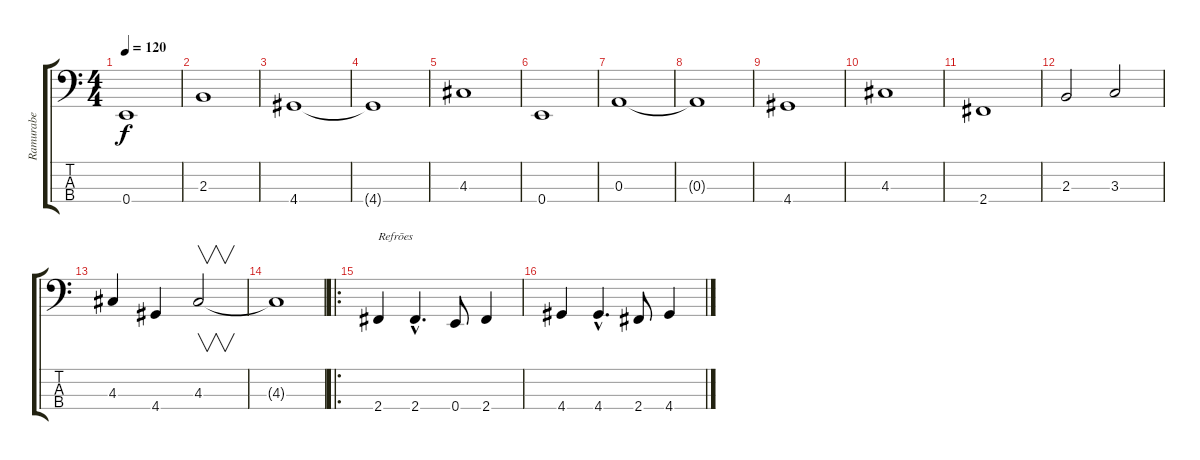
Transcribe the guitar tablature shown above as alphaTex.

\track ("Ramurabe" "Ramurabe") {instrument electricbassfinger}
\staff {score tabs}
\tuning (G2 D2 A1 E1) {hide}
\ts (4 4)
\tempo 120
\clef f4
\ks c
0.4.1{dy f} |
2.3.1 |
4.4.1 |
4.4{t}.1 |
4.3.1 |
0.4.1 |
0.3.1 |
0.3{t}.1 |
4.4.1 |
4.3.1 |
2.4.1 |
2.3.2 3.3.2 |
4.3.4 4.4.4 4.3.2{v} |
4.3{t}.1 |
\ro
2.4.4{txt "Refrões"} 2.4{hac}.4{d} 0.4.8 2.4.4 |
4.4.4 4.4{hac}.4{d} 2.4.8 4.4.4
